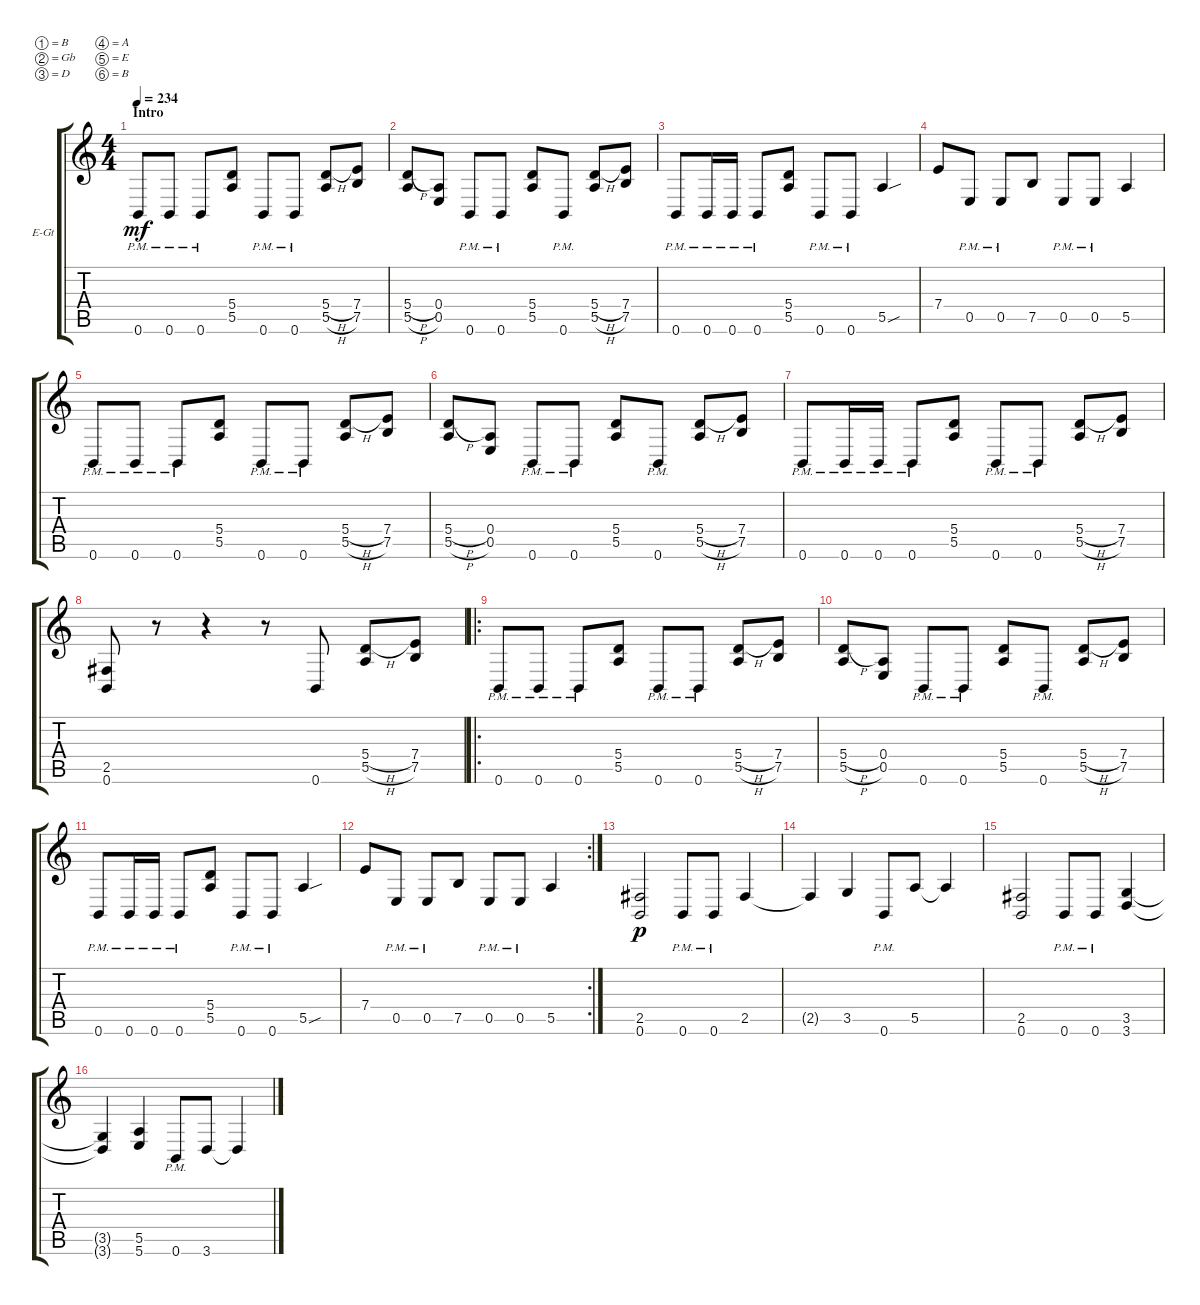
\bracketExtendMode groupsimilarinstruments
\firstSystemTrackNameOrientation horizontal
\otherSystemsTrackNameOrientation horizontal
\track ("Electric Guitar 2" "E-Gt") {instrument distortionguitar}
\staff {score tabs}
\tuning (B3 Gb3 D3 A2 E2 B1)
\ts (4 4)
\section ("" "Intro")
\tempo 234
\clef g2
\ks c
0.6{pm}.8{dy mf instrument distortionguitar} 0.6{pm}.8 0.6{pm}.8 (5.5 5.4).8 0.6{pm}.8 0.6{pm}.8 (5.5{h} 5.4{h}).8 (7.5 7.4).8 |
(5.5{h} 5.4{h}).8 (0.5 0.4).8 0.6{pm}.8 0.6{pm}.8 (5.5 5.4).8 0.6{pm}.8 (5.5{h} 5.4{h}).8 (7.4 7.5).8 |
0.6{pm}.8 0.6{pm}.16 0.6{pm}.16 0.6{pm}.8 (5.5 5.4).8 0.6{pm}.8 0.6{pm}.8 5.5{sou}.4 |
7.4.8 0.5{pm}.8 0.5{pm}.8 7.5.8 0.5{pm}.8 0.5{pm}.8 5.5.4 |
0.6{pm}.8 0.6{pm}.8 0.6{pm}.8 (5.5 5.4).8 0.6{pm}.8 0.6{pm}.8 (5.5{h} 5.4{h}).8 (7.5 7.4).8 |
(5.5{h} 5.4{h}).8 (0.5 0.4).8 0.6{pm}.8 0.6{pm}.8 (5.5 5.4).8 0.6{pm}.8 (5.5{h} 5.4{h}).8 (7.4 7.5).8 |
0.6{pm}.8 0.6{pm}.16 0.6{pm}.16 0.6{pm}.8 (5.5 5.4).8 0.6{pm}.8 0.6{pm}.8 (5.5{h} 5.4{h}).8 (7.4 7.5).8 |
(2.5 0.6).8 r.8 r.4 r.8 0.6.8 (5.5{h} 5.4{h}).8 (7.5 7.4).8 |
\ro
0.6{pm}.8 0.6{pm}.8 0.6{pm}.8 (5.5 5.4).8 0.6{pm}.8 0.6{pm}.8 (5.5{h} 5.4{h}).8 (7.5 7.4).8 |
(5.5{h} 5.4{h}).8 (0.5 0.4).8 0.6{pm}.8 0.6{pm}.8 (5.5 5.4).8 0.6{pm}.8 (5.5{h} 5.4{h}).8 (7.4 7.5).8 |
0.6{pm}.8 0.6{pm}.16 0.6{pm}.16 0.6{pm}.8 (5.5 5.4).8 0.6{pm}.8 0.6{pm}.8 5.5{sou}.4 |
\rc 2
7.4.8 0.5{pm}.8 0.5{pm}.8 7.5.8 0.5{pm}.8 0.5{pm}.8 5.5.4 |
(0.6 2.5).2{dy p} 0.6{pm}.8 0.6{pm}.8 2.5.4 |
2.5{t}.4 3.5.4 0.6{pm}.8 5.5.8 5.5{t}.4 |
(0.6 2.5).2 0.6{pm}.8 0.6{pm}.8 (3.6 3.5).4 |
(3.6{t} 3.5{t}).4 (5.6 5.5).4 0.6{pm}.8 3.6.8 3.6{t}.4
